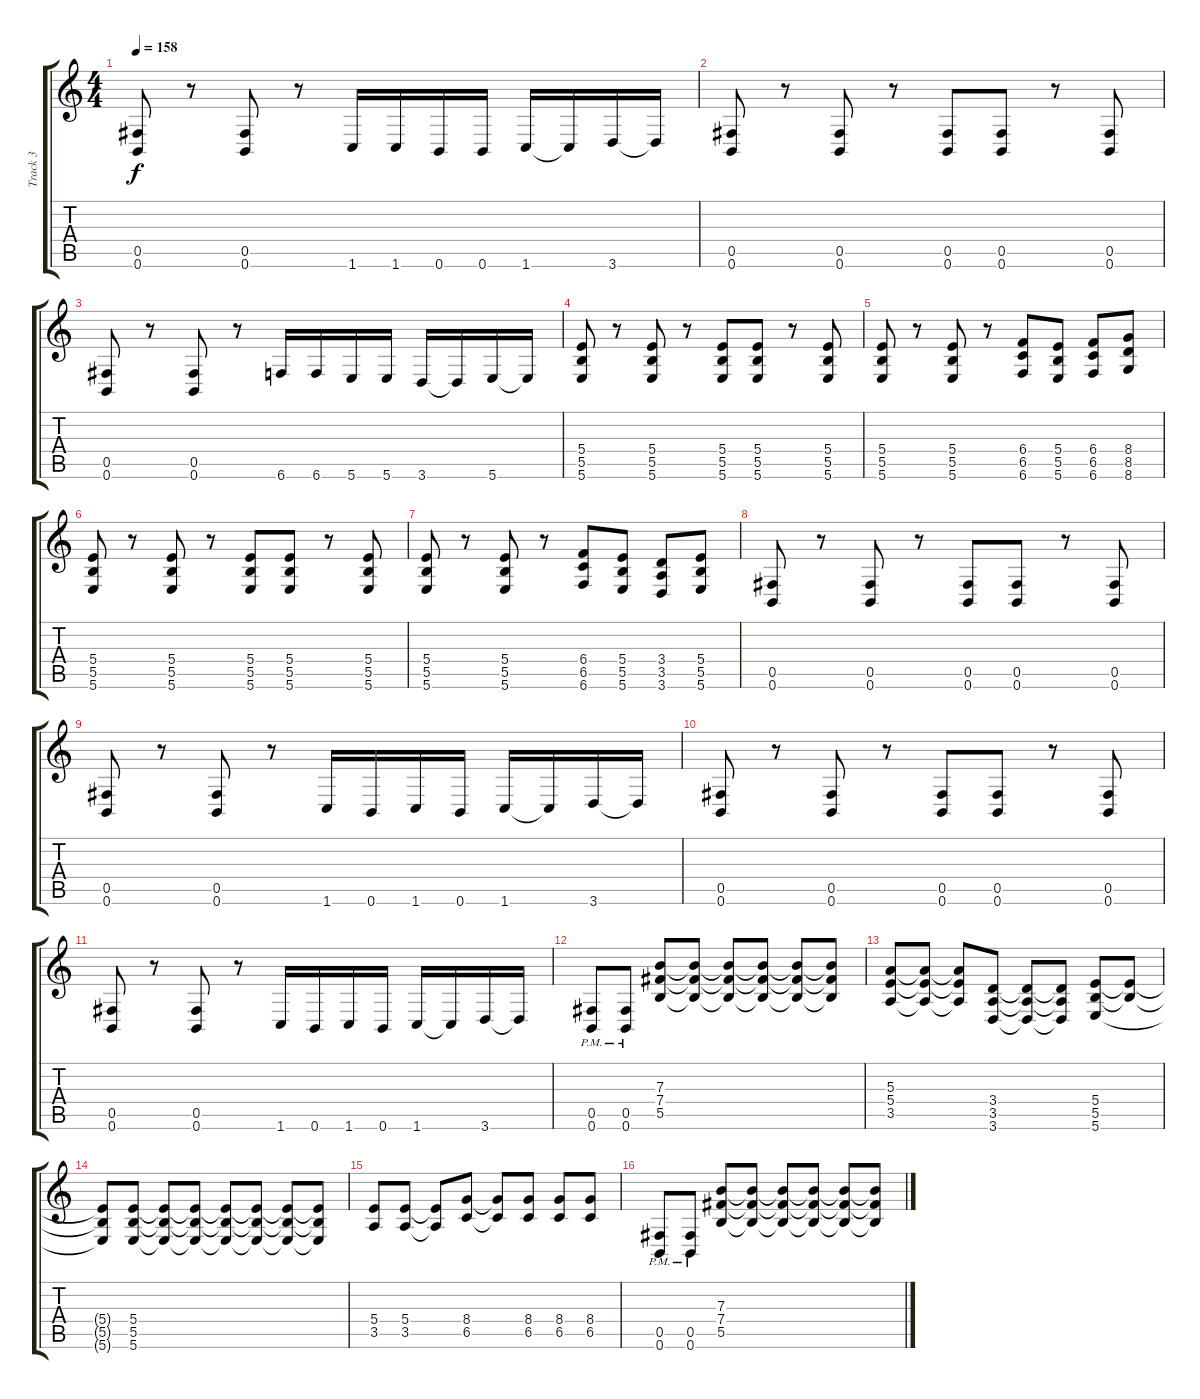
\track ("Track 3" "Track 3") {instrument distortionguitar}
\staff {score tabs}
\tuning (Db4 Ab3 E3 B2 Gb2 B1) {hide}
\ts (4 4)
\tempo 158
\clef g2
\ks c
(0.5 0.6).8{dy f} r.8 (0.5 0.6).8 r.8 1.6.16 1.6.16 0.6.16 0.6.16 1.6.16 1.6{t}.16 3.6.16 3.6{t}.16 |
(0.5 0.6).8 r.8 (0.5 0.6).8 r.8 (0.5 0.6).8 (0.5 0.6).8 r.8 (0.5 0.6).8 |
(0.5 0.6).8 r.8 (0.5 0.6).8 r.8 6.6.16 6.6.16 5.6.16 5.6.16 3.6.16 3.6{t}.16 5.6.16 5.6{t}.16 |
(5.4 5.5 5.6).8 r.8 (5.4 5.5 5.6).8 r.8 (5.4 5.5 5.6).8 (5.4 5.5 5.6).8 r.8 (5.4 5.5 5.6).8 |
(5.4 5.5 5.6).8 r.8 (5.4 5.5 5.6).8 r.8 (6.4 6.5 6.6).8 (5.4 5.5 5.6).8 (6.4 6.5 6.6).8 (8.4 8.5 8.6).8 |
(5.4 5.5 5.6).8 r.8 (5.4 5.5 5.6).8 r.8 (5.4 5.5 5.6).8 (5.4 5.5 5.6).8 r.8 (5.4 5.5 5.6).8 |
(5.4 5.5 5.6).8 r.8 (5.4 5.5 5.6).8 r.8 (6.4 6.5 6.6).8 (5.4 5.5 5.6).8 (3.4 3.5 3.6).8 (5.4 5.5 5.6).8 |
(0.5 0.6).8 r.8 (0.5 0.6).8 r.8 (0.5 0.6).8 (0.5 0.6).8 r.8 (0.5 0.6).8 |
(0.5 0.6).8 r.8 (0.5 0.6).8 r.8 1.6.16 0.6.16 1.6.16 0.6.16 1.6.16 1.6{t}.16 3.6.16 3.6{t}.16 |
(0.5 0.6).8 r.8 (0.5 0.6).8 r.8 (0.5 0.6).8 (0.5 0.6).8 r.8 (0.5 0.6).8 |
(0.5 0.6).8 r.8 (0.5 0.6).8 r.8 1.6.16 0.6.16 1.6.16 0.6.16 1.6.16 1.6{t}.16 3.6.16 3.6{t}.16 |
(0.5{pm} 0.6{pm}).8 (0.5{pm} 0.6{pm}).8 (7.3 7.4 5.5).8 (7.3{t} 7.4{t} 5.5{t}).8 (7.3{t} 7.4{t} 5.5{t}).8 (7.3{t} 7.4{t} 5.5{t}).8 (7.3{t} 7.4{t} 5.5{t}).8 (7.3{t} 7.4{t} 5.5{t}).8 |
(5.3 5.4 3.5).8 (5.3{t} 5.4{t} 3.5{t}).8 (5.3{t} 5.4{t} 3.5{t}).8 (3.4 3.5 3.6).8 (3.4{t} 3.5{t} 3.6{t}).8 (3.4{t} 3.5{t} 3.6{t}).8 (5.4 5.5 5.6).8 (5.4{t} 5.5{t}).8 |
(5.4{t} 5.5{t} 5.6{t}).8 (5.4 5.5 5.6).8 (5.4{t} 5.5{t} 5.6{t}).8 (5.4{t} 5.5{t} 5.6{t}).8 (5.4{t} 5.5{t} 5.6{t}).8 (5.4{t} 5.5{t} 5.6{t}).8 (5.4{t} 5.5{t} 5.6{t}).8 (5.4{t} 5.5{t} 5.6{t}).8 |
(5.4 3.5).8 (5.4 3.5).8 (5.4{t} 3.5{t}).8 (8.4 6.5).8 (8.4{t} 6.5{t}).8 (8.4 6.5).8 (8.4 6.5).8 (8.4 6.5).8 |
(0.5{pm} 0.6{pm}).8 (0.5{pm} 0.6{pm}).8 (7.3 7.4 5.5).8 (7.3{t} 7.4{t} 5.5{t}).8 (7.3{t} 7.4{t} 5.5{t}).8 (7.3{t} 7.4{t} 5.5{t}).8 (7.3{t} 7.4{t} 5.5{t}).8 (7.3{t} 7.4{t} 5.5{t}).8
